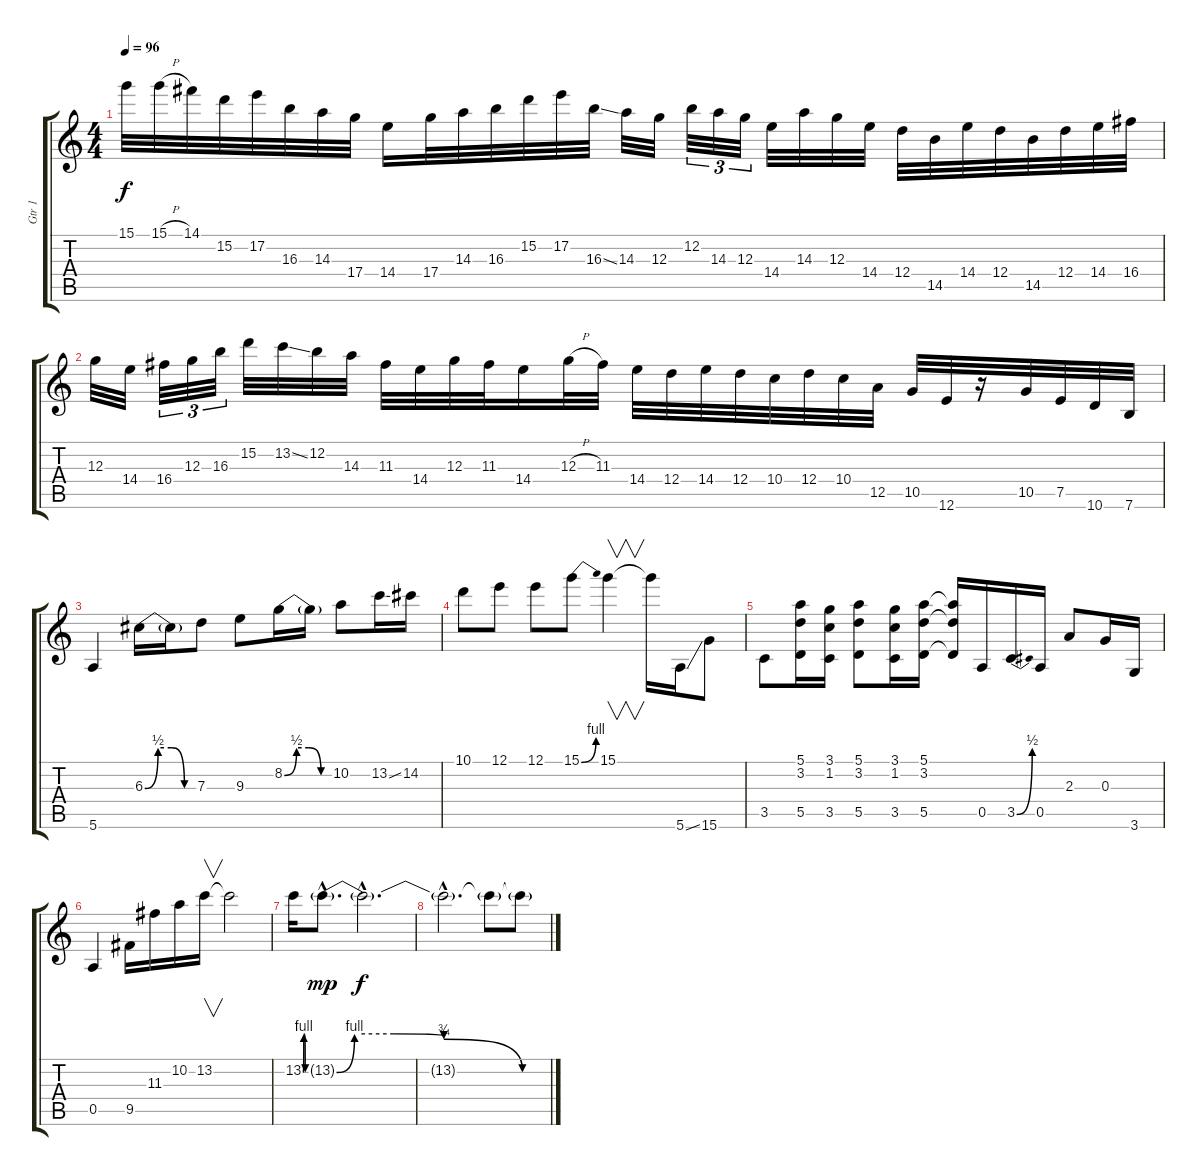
\track ("Gtr 1" "Gtr 1") {instrument overdrivenguitar}
\staff {score tabs}
\tuning (E4 B3 G3 D3 A2 E2) {hide}
\ts (4 4)
\tempo 96
\clef g2
\ks c
15.1.32{dy f} 15.1{h}.32 14.1.32 15.2.32 17.2.32 16.3.32 14.3.32 17.4.32 14.4.16 17.4.32 14.3.32 16.3.32 15.2.32 17.2.32 16.3{ss}.32 14.3.32 12.3.32 12.2.32{tu (3 2)} 14.3.32{tu (3 2)} 12.3.32{tu (3 2)} 14.4.32 14.3.32 12.3.32 14.4.32 12.4.32 14.5.32 14.4.32 12.4.32 14.5.32 12.4.32 14.4.32 16.4.32 |
12.3.32 14.4.32 16.4.32{tu (3 2)} 12.3.32{tu (3 2)} 16.3.32{tu (3 2)} 15.2.32 13.2{ss}.32 12.2.32 14.3.32 11.3.32 14.4.32 12.3.32 11.3.32 14.4.16 12.3{h}.32 11.3.32 14.4.32 12.4.32 14.4.32 12.4.32 10.4.32 12.4.32 10.4.32 12.5.32 10.5.32 12.6.32 r.16 10.5.32 7.5.32 10.6.32 7.6.32 |
5.6.4 6.3{be (custom 0 0 15 2 30 2 45 0 60 0)}.16 6.3{t}.16 7.3.8 9.3.8 8.2{be (custom 0 0 15 2 30 2 45 0 60 0)}.16 8.2{t}.16 10.2.8 13.2{ss}.16 14.2.16 |
10.1.8 12.1.8 12.1.8 15.1{be (bend 0 0 60 4)}.8 15.1.4{v} 15.1{t}.16 5.6{ss}.16 15.6.8 |
3.5.8 (5.1 3.2 5.5).16 (3.1 1.2 3.5).16 (5.1 3.2 5.5).8 (3.1 1.2 3.5).16 (5.1 3.2 5.5).16 (5.1{t} 3.2{t} 5.5{t}).16 0.5.16 3.5{be (bend 0 0 60 2)}.16 0.5.16 2.3.8 0.3.16 3.6.16 |
0.5.4 9.5.16 11.3.16 10.2.16 13.2.16{v} 13.2{t}.2 |
13.2{be (custom 0 0 15 4 30 4 45 0 60 0)}.16 13.2{be (custom 0 0 5 4 16 4 30 3 52 0 60 0) g hac}.8{d dy mp} 13.2{hac t}.2{d dy f} |
13.2{hac t}.2{d} 13.2{t}.8 13.2{t}.8
